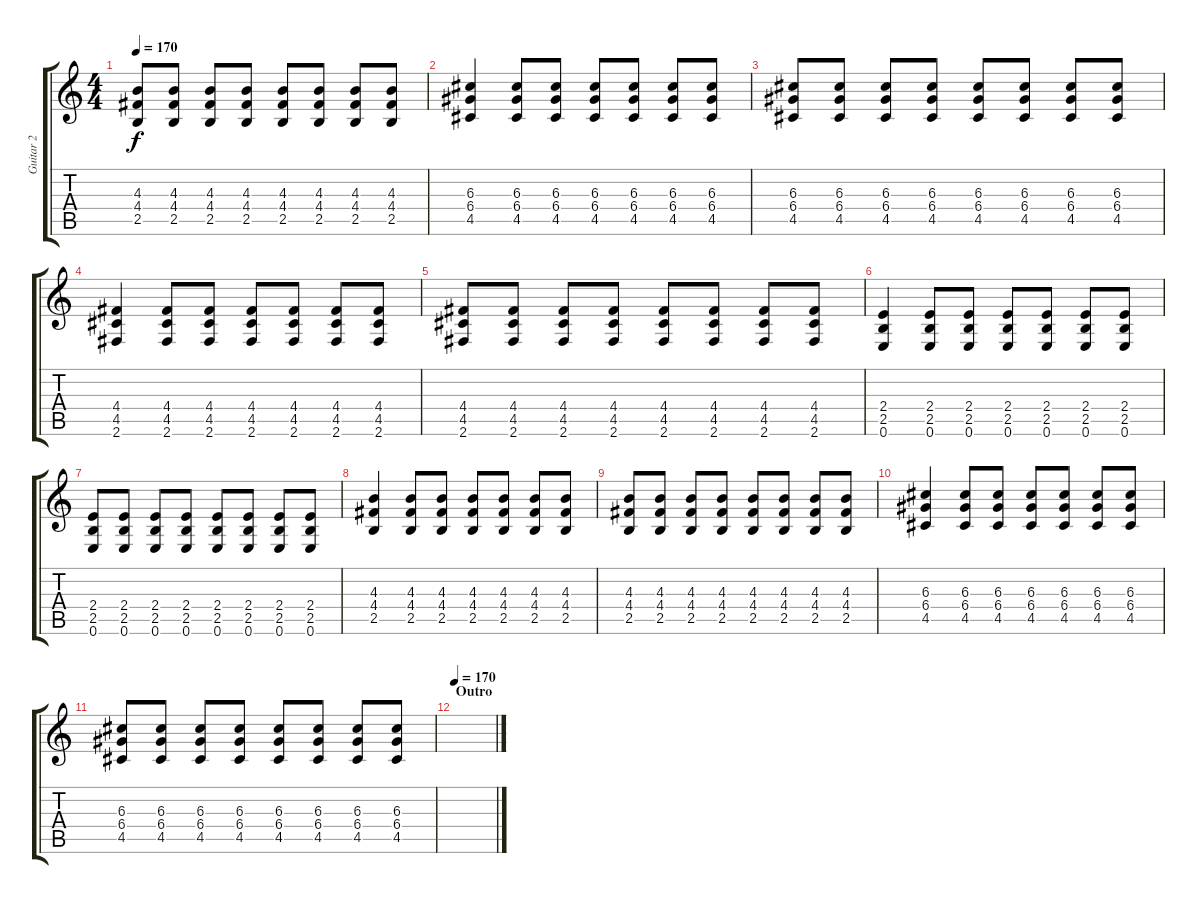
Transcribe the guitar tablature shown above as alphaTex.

\track ("Guitar 2" "Guitar 2") {instrument overdrivenguitar}
\staff {score tabs}
\tuning (E4 B3 G3 D3 A2 E2) {hide}
\ts (4 4)
\tempo 170
\clef g2
\ks c
(4.3 4.4 2.5).8{dy f} (4.3 4.4 2.5).8 (4.3 4.4 2.5).8 (4.3 4.4 2.5).8 (4.3 4.4 2.5).8 (4.3 4.4 2.5).8 (4.3 4.4 2.5).8 (4.3 4.4 2.5).8 |
(6.3 6.4 4.5).4 (6.3 6.4 4.5).8 (6.3 6.4 4.5).8 (6.3 6.4 4.5).8 (6.3 6.4 4.5).8 (6.3 6.4 4.5).8 (6.3 6.4 4.5).8 |
(6.3 6.4 4.5).8 (6.3 6.4 4.5).8 (6.3 6.4 4.5).8 (6.3 6.4 4.5).8 (6.3 6.4 4.5).8 (6.3 6.4 4.5).8 (6.3 6.4 4.5).8 (6.3 6.4 4.5).8 |
(4.4 4.5 2.6).4 (4.4 4.5 2.6).8 (4.4 4.5 2.6).8 (4.4 4.5 2.6).8 (4.4 4.5 2.6).8 (4.4 4.5 2.6).8 (4.4 4.5 2.6).8 |
(4.4 4.5 2.6).8 (4.4 4.5 2.6).8 (4.4 4.5 2.6).8 (4.4 4.5 2.6).8 (4.4 4.5 2.6).8 (4.4 4.5 2.6).8 (4.4 4.5 2.6).8 (4.4 4.5 2.6).8 |
(2.4 2.5 0.6).4 (2.4 2.5 0.6).8 (2.4 2.5 0.6).8 (2.4 2.5 0.6).8 (2.4 2.5 0.6).8 (2.4 2.5 0.6).8 (2.4 2.5 0.6).8 |
(2.4 2.5 0.6).8 (2.4 2.5 0.6).8 (2.4 2.5 0.6).8 (2.4 2.5 0.6).8 (2.4 2.5 0.6).8 (2.4 2.5 0.6).8 (2.4 2.5 0.6).8 (2.4 2.5 0.6).8 |
(4.3 4.4 2.5).4 (4.3 4.4 2.5).8 (4.3 4.4 2.5).8 (4.3 4.4 2.5).8 (4.3 4.4 2.5).8 (4.3 4.4 2.5).8 (4.3 4.4 2.5).8 |
(4.3 4.4 2.5).8 (4.3 4.4 2.5).8 (4.3 4.4 2.5).8 (4.3 4.4 2.5).8 (4.3 4.4 2.5).8 (4.3 4.4 2.5).8 (4.3 4.4 2.5).8 (4.3 4.4 2.5).8 |
(6.3 6.4 4.5).4 (6.3 6.4 4.5).8 (6.3 6.4 4.5).8 (6.3 6.4 4.5).8 (6.3 6.4 4.5).8 (6.3 6.4 4.5).8 (6.3 6.4 4.5).8 |
(6.3 6.4 4.5).8 (6.3 6.4 4.5).8 (6.3 6.4 4.5).8 (6.3 6.4 4.5).8 (6.3 6.4 4.5).8 (6.3 6.4 4.5).8 (6.3 6.4 4.5).8 (6.3 6.4 4.5).8 |
\section ("" "Outro")
\tempo 170
